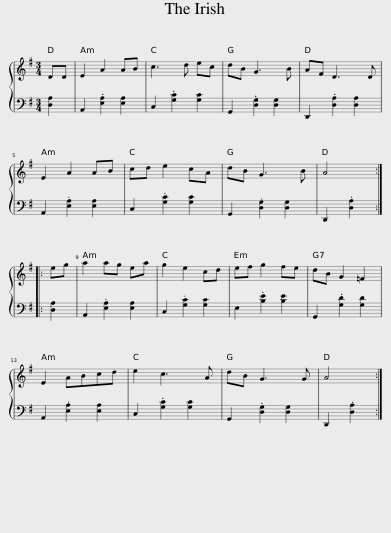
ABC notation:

X:1
%%score { 1 | 2 }
L:1/8
M:3/4
I:linebreak $
K:G
V:1 treble
V:2 bass
V:1
 DD | E2 A2 AB | c3 d ec | dB G3 B | AF D3 D |$ %5
 E2 A2 AB | cd e2 cA | dB G3 B | A4 ::$ eg | %10
 a2 ag ea | g2 e2 cd | ef g2 fe | dB G2 =F2 |$ E2 ABcd | %15
 e2 c3 A | dB G3 G | A4 :| %18
V:2
 [D,A,]2 | A,,2 .[E,A,]2 [E,A,]2 | C,2 .[G,C]2 [G,C]2 | G,,2 .[D,G,]2 [D,G,]2 | D,,2 .[D,A,]2 [D,A,]2 |$ %5
 A,,2 .[E,A,]2 [E,A,]2 | C,2 .[G,C]2 [G,C]2 | G,,2 .[D,G,]2 [D,G,]2 | D,,2 .[D,A,]2 ::$ [D,A,]2 | %10
 A,,2 .[E,A,]2 [E,A,]2 | C,2 .[G,C]2 [G,C]2 | E,2 .[B,E]2 [B,E]2 | G,,2 .[G,D]2 [G,D]2 |$ A,,2 .[E,A,]2 [E,A,]2 | %15
 C,2 .[G,C]2 [G,C]2 | G,,2 .[D,G,]2 [D,G,]2 | D,,2 .[D,A,]2 :| %18
